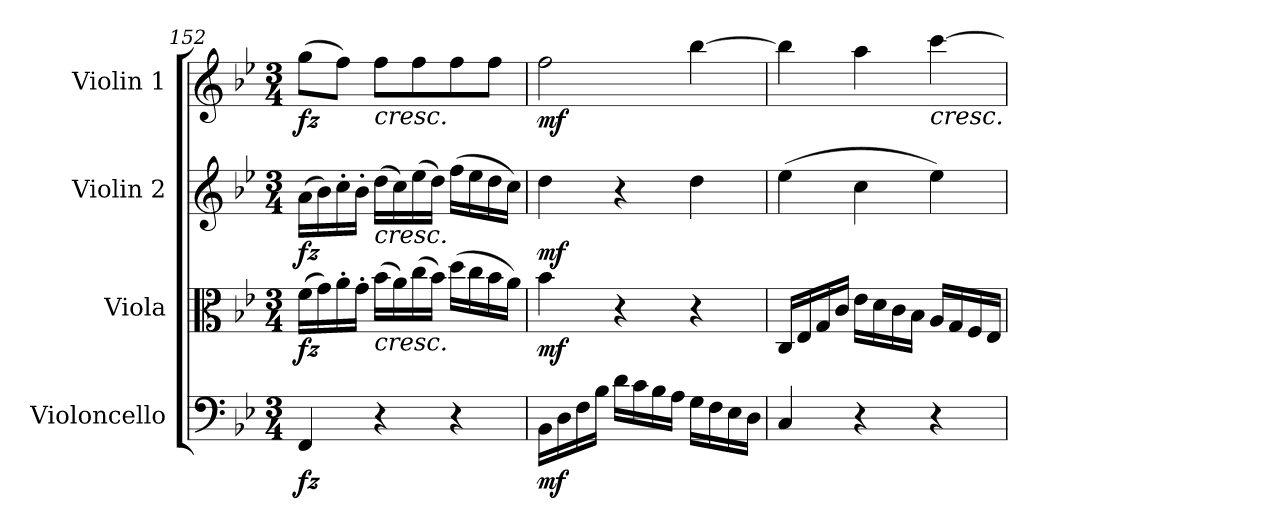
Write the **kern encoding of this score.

**kern	**dynam	**kern	**dynam	**kern	**dynam	**kern	**dynam
*part4	*part4	*part3	*part3	*part2	*part2	*part1	*part1
*staff4	*staff4	*staff3	*staff3	*staff2	*staff2	*staff1	*staff1
*I"Violoncello	*	*I"Viola	*	*I"Violin 2	*	*I"Violin 1	*
*I'Vc	*	*I'Vla	*	*I'Vln	*	*I'Vln	*
!!LO:PB:g=z
*clefF4	*	*clefC3	*	*clefG2	*	*clefG2	*
*k[b-e-]	*	*k[b-e-]	*	*k[b-e-]	*	*k[b-e-]	*
*M3/4	*	*M3/4	*	*M3/4	*	*M3/4	*
=152	=152	=152	=152	=152	=152	=152	=152
!	!LO:DY:b	!	!LO:DY:b	!	!LO:DY:b	!	!LO:DY:b
4FF/	fz	(16f\LL	fz	(16a\LL	fz	(8gg\L	fz
.	.	16g\)	.	16b-\)	.	.	.
.	.	16a'\	.	16cc'\	.	8ff\J)	.
.	.	16g'\JJ	.	16b-'\JJ	.	.	.
!	!	!	!	!	!	!LO:TX:b:i:t=cresc.	!
!	!	!	!	!LO:TX:b:i:t=cresc.	!	!	!
!	!	!LO:TX:b:i:t=cresc.	!	!	!	!	!
4r	.	(16b-\LL	.	(16dd\LL	.	8ff\L	.
.	.	16a\)	.	16cc\)	.	.	.
.	.	(16cc\	.	(16ee-\	.	8ff\	.
.	.	16b-\JJ)	.	16dd\JJ)	.	.	.
4r	.	(16dd\LL	.	(16ff\LL	.	8ff\	.
.	.	16cc\	.	16ee-\	.	.	.
.	.	16b-\	.	16dd\	.	8ff\J	.
.	.	16a\JJ)	.	16cc\JJ)	.	.	.
=153	=153	=153	=153	=153	=153	=153	=153
!	!LO:DY:b	!	!LO:DY:b	!	!LO:DY:b	!	!LO:DY:b
16BB-\LL	mf	4b-\	mf	4dd\	mf	2ff\	mf
16D\	.	.	.	.	.	.	.
16F\	.	.	.	.	.	.	.
16B-\JJ	.	.	.	.	.	.	.
16d\LL	.	4r	.	4r	.	.	.
16c\	.	.	.	.	.	.	.
16B-\	.	.	.	.	.	.	.
16A\JJ	.	.	.	.	.	.	.
16G\LL	.	4r	.	4dd\	.	[4bb-\	.
16F\	.	.	.	.	.	.	.
16E-\	.	.	.	.	.	.	.
16D\JJ	.	.	.	.	.	.	.
=154	=154	=154	=154	=154	=154	=154	=154
4C/	.	16C/LL	.	(4ee-\	.	4bb-\]	.
.	.	16E-/	.	.	.	.	.
.	.	16G/	.	.	.	.	.
.	.	16c/JJ	.	.	.	.	.
4r	.	16e-\LL	.	4cc\	.	4aa\	.
.	.	16d\	.	.	.	.	.
.	.	16c\	.	.	.	.	.
.	.	16B-\JJ	.	.	.	.	.
!	!	!	!	!	!	!LO:TX:b:i:t=cresc.	!
4r	.	16A/LL	.	4ee-\)	.	[4ccc\	.
.	.	16G/	.	.	.	.	.
.	.	16F/	.	.	.	.	.
.	.	16E-/JJ	.	.	.	.	.
=	=	=	=	=	=	=	=
*-	*-	*-	*-	*-	*-	*-	*-
